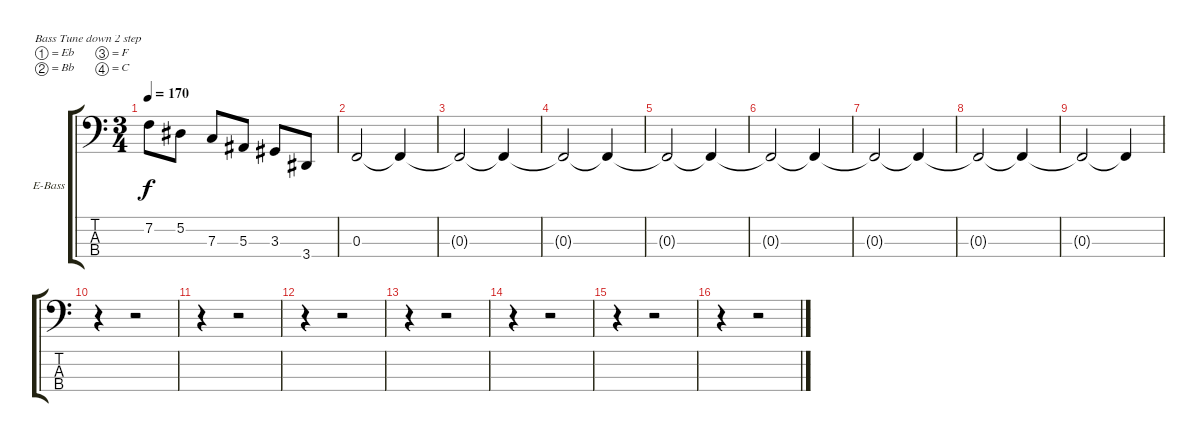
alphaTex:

\bracketExtendMode groupsimilarinstruments
\firstSystemTrackNameOrientation horizontal
\otherSystemsTrackNameOrientation horizontal
\track ("Bass" "E-Bass") {instrument electricbasspick}
\staff {score tabs}
\tuning (Eb2 Bb1 F1 C1)
\ts (3 4)
\tempo 170
\clef f4
\ks c
7.2.8{dy f} 5.2.8 7.3.8 5.3.8 3.3.8 3.4.8 |
0.3.2 0.3{t}.4 |
0.3{t}.2 0.3{t}.4 |
0.3{t}.2 0.3{t}.4 |
0.3{t}.2 0.3{t}.4 |
0.3{t}.2 0.3{t}.4 |
0.3{t}.2 0.3{t}.4 |
0.3{t}.2 0.3{t}.4 |
0.3{t}.2 0.3{t}.4 |
r.4 r.2 |
r.4 r.2 |
r.4 r.2 |
r.4 r.2 |
r.4 r.2 |
r.4 r.2 |
r.4 r.2
